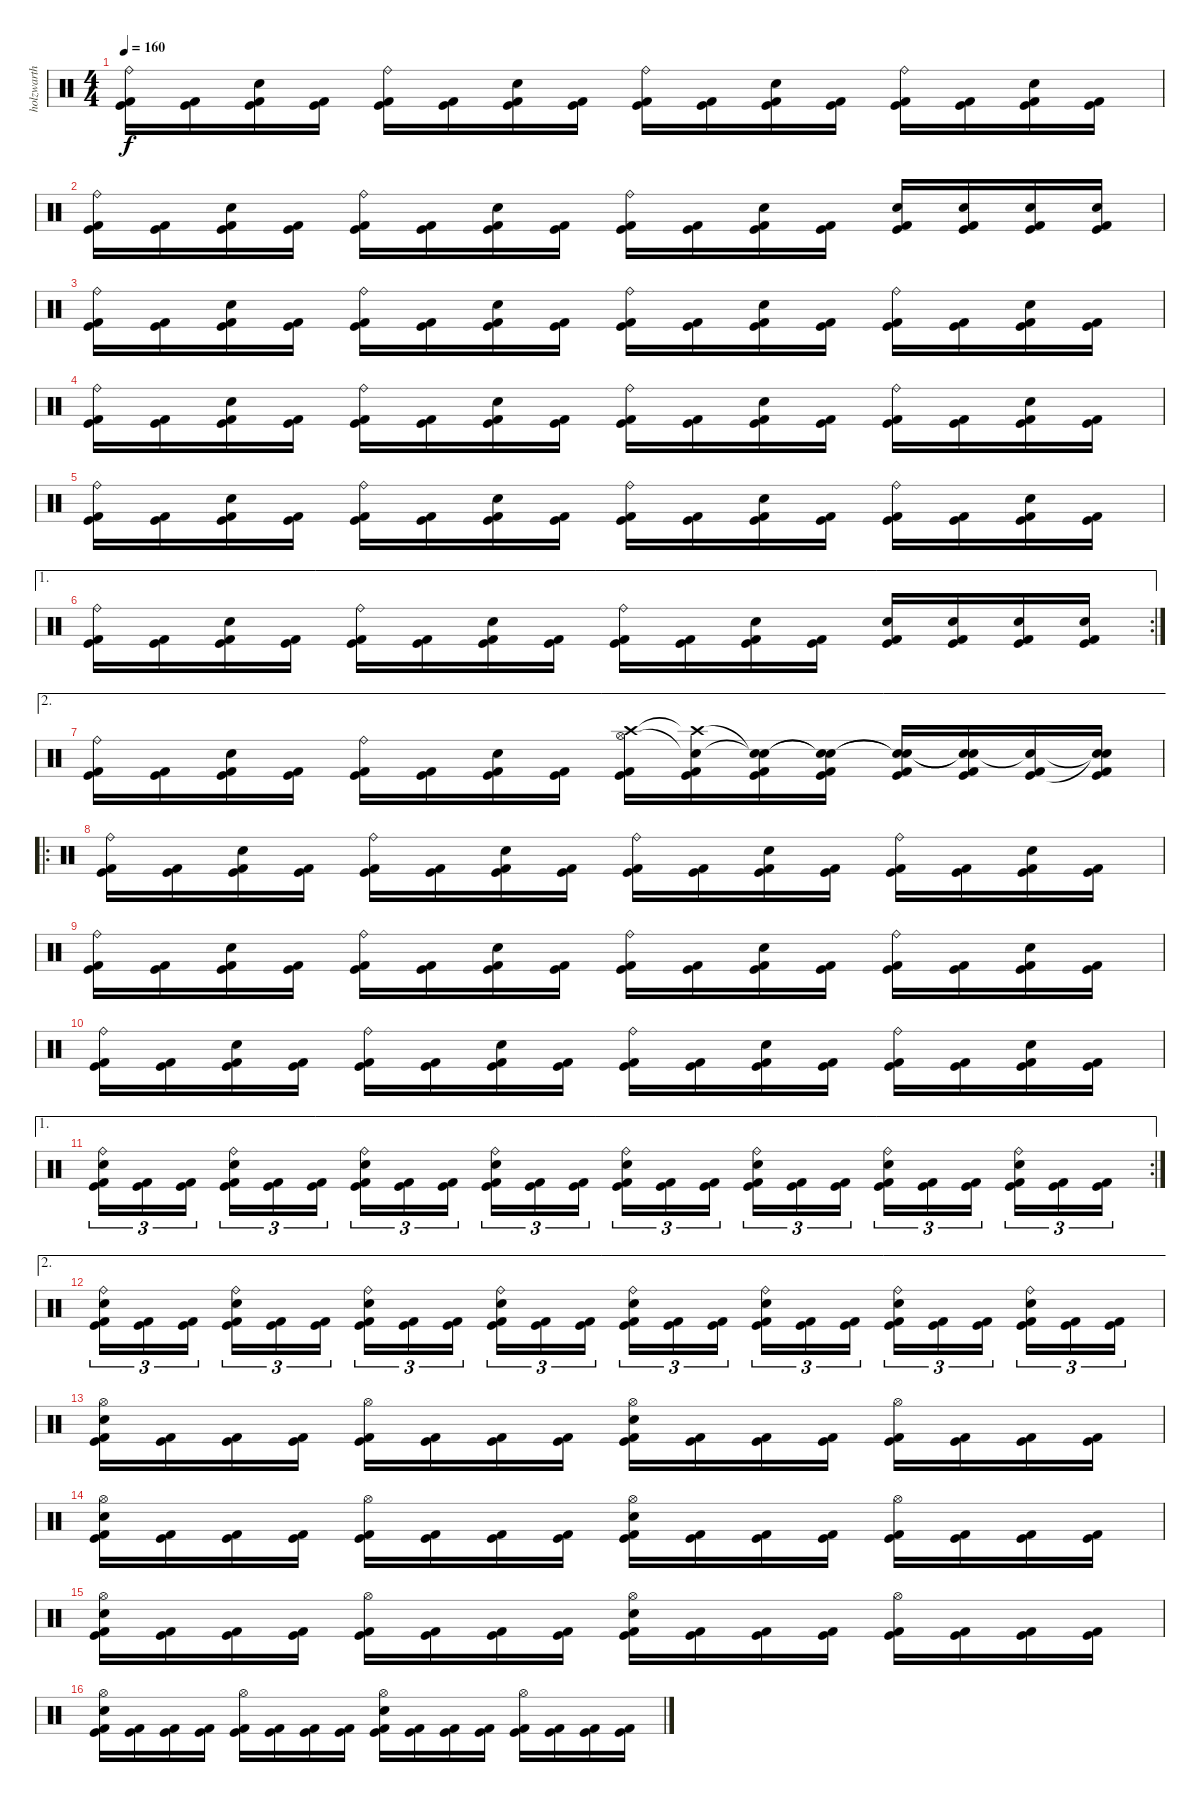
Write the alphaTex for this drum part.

\track ("holzwarth (leo)" "holzwarth ") {instrument percussion}
\staff {score}
\articulation defaults
\ts (4 4)
\tempo 160
\clef neutral
\ks c
("Ride (bell)" "Kick (hit)" "Kick (hit) 2").16{dy f} ("Kick (hit)" "Kick (hit) 2").16 ("Snare (hit) 2" "Kick (hit)" "Kick (hit) 2").16 ("Kick (hit)" "Kick (hit) 2").16 ("Ride (bell)" "Kick (hit)" "Kick (hit) 2").16 ("Kick (hit)" "Kick (hit) 2").16 ("Snare (hit) 2" "Kick (hit)" "Kick (hit) 2").16 ("Kick (hit)" "Kick (hit) 2").16 ("Ride (bell)" "Kick (hit)" "Kick (hit) 2").16 ("Kick (hit)" "Kick (hit) 2").16 ("Snare (hit) 2" "Kick (hit)" "Kick (hit) 2").16 ("Kick (hit)" "Kick (hit) 2").16 ("Ride (bell)" "Kick (hit)" "Kick (hit) 2").16 ("Kick (hit)" "Kick (hit) 2").16 ("Snare (hit) 2" "Kick (hit)" "Kick (hit) 2").16 ("Kick (hit)" "Kick (hit) 2").16 |
("Ride (bell)" "Kick (hit)" "Kick (hit) 2").16 ("Kick (hit)" "Kick (hit) 2").16 ("Snare (hit) 2" "Kick (hit)" "Kick (hit) 2").16 ("Kick (hit)" "Kick (hit) 2").16 ("Ride (bell)" "Kick (hit)" "Kick (hit) 2").16 ("Kick (hit)" "Kick (hit) 2").16 ("Snare (hit) 2" "Kick (hit)" "Kick (hit) 2").16 ("Kick (hit)" "Kick (hit) 2").16 ("Ride (bell)" "Kick (hit)" "Kick (hit) 2").16 ("Kick (hit)" "Kick (hit) 2").16 ("Snare (hit) 2" "Kick (hit)" "Kick (hit) 2").16 ("Kick (hit)" "Kick (hit) 2").16 ("Snare (hit) 2" "Kick (hit)" "Kick (hit) 2").16 ("Snare (hit) 2" "Kick (hit)" "Kick (hit) 2").16 ("Snare (hit) 2" "Kick (hit)" "Kick (hit) 2").16 ("Snare (hit) 2" "Kick (hit)" "Kick (hit) 2").16 |
("Ride (bell)" "Kick (hit)" "Kick (hit) 2").16 ("Kick (hit)" "Kick (hit) 2").16 ("Snare (hit) 2" "Kick (hit)" "Kick (hit) 2").16 ("Kick (hit)" "Kick (hit) 2").16 ("Ride (bell)" "Kick (hit)" "Kick (hit) 2").16 ("Kick (hit)" "Kick (hit) 2").16 ("Snare (hit) 2" "Kick (hit)" "Kick (hit) 2").16 ("Kick (hit)" "Kick (hit) 2").16 ("Ride (bell)" "Kick (hit)" "Kick (hit) 2").16 ("Kick (hit)" "Kick (hit) 2").16 ("Snare (hit) 2" "Kick (hit)" "Kick (hit) 2").16 ("Kick (hit)" "Kick (hit) 2").16 ("Ride (bell)" "Kick (hit)" "Kick (hit) 2").16 ("Kick (hit)" "Kick (hit) 2").16 ("Snare (hit) 2" "Kick (hit)" "Kick (hit) 2").16 ("Kick (hit)" "Kick (hit) 2").16 |
("Ride (bell)" "Kick (hit)" "Kick (hit) 2").16 ("Kick (hit)" "Kick (hit) 2").16 ("Snare (hit) 2" "Kick (hit)" "Kick (hit) 2").16 ("Kick (hit)" "Kick (hit) 2").16 ("Ride (bell)" "Kick (hit)" "Kick (hit) 2").16 ("Kick (hit)" "Kick (hit) 2").16 ("Snare (hit) 2" "Kick (hit)" "Kick (hit) 2").16 ("Kick (hit)" "Kick (hit) 2").16 ("Ride (bell)" "Kick (hit)" "Kick (hit) 2").16 ("Kick (hit)" "Kick (hit) 2").16 ("Snare (hit) 2" "Kick (hit)" "Kick (hit) 2").16 ("Kick (hit)" "Kick (hit) 2").16 ("Ride (bell)" "Kick (hit)" "Kick (hit) 2").16 ("Kick (hit)" "Kick (hit) 2").16 ("Snare (hit) 2" "Kick (hit)" "Kick (hit) 2").16 ("Kick (hit)" "Kick (hit) 2").16 |
("Ride (bell)" "Kick (hit)" "Kick (hit) 2").16 ("Kick (hit)" "Kick (hit) 2").16 ("Snare (hit) 2" "Kick (hit)" "Kick (hit) 2").16 ("Kick (hit)" "Kick (hit) 2").16 ("Ride (bell)" "Kick (hit)" "Kick (hit) 2").16 ("Kick (hit)" "Kick (hit) 2").16 ("Snare (hit) 2" "Kick (hit)" "Kick (hit) 2").16 ("Kick (hit)" "Kick (hit) 2").16 ("Ride (bell)" "Kick (hit)" "Kick (hit) 2").16 ("Kick (hit)" "Kick (hit) 2").16 ("Snare (hit) 2" "Kick (hit)" "Kick (hit) 2").16 ("Kick (hit)" "Kick (hit) 2").16 ("Ride (bell)" "Kick (hit)" "Kick (hit) 2").16 ("Kick (hit)" "Kick (hit) 2").16 ("Snare (hit) 2" "Kick (hit)" "Kick (hit) 2").16 ("Kick (hit)" "Kick (hit) 2").16 |
\ae 1
\rc 2
("Ride (bell)" "Kick (hit)" "Kick (hit) 2").16 ("Kick (hit)" "Kick (hit) 2").16 ("Snare (hit) 2" "Kick (hit)" "Kick (hit) 2").16 ("Kick (hit)" "Kick (hit) 2").16 ("Ride (bell)" "Kick (hit)" "Kick (hit) 2").16 ("Kick (hit)" "Kick (hit) 2").16 ("Snare (hit) 2" "Kick (hit)" "Kick (hit) 2").16 ("Kick (hit)" "Kick (hit) 2").16 ("Ride (bell)" "Kick (hit)" "Kick (hit) 2").16 ("Kick (hit)" "Kick (hit) 2").16 ("Snare (hit) 2" "Kick (hit)" "Kick (hit) 2").16 ("Kick (hit)" "Kick (hit) 2").16 ("Snare (hit) 2" "Kick (hit)" "Kick (hit) 2").16 ("Snare (hit) 2" "Kick (hit)" "Kick (hit) 2").16 ("Snare (hit) 2" "Kick (hit)" "Kick (hit) 2").16 ("Snare (hit) 2" "Kick (hit)" "Kick (hit) 2").16 |
\ae 2
("Ride (bell)" "Kick (hit)" "Kick (hit) 2").16 ("Kick (hit)" "Kick (hit) 2").16 ("Snare (hit) 2" "Kick (hit)" "Kick (hit) 2").16 ("Kick (hit)" "Kick (hit) 2").16 ("Ride (bell)" "Kick (hit)" "Kick (hit) 2").16 ("Kick (hit)" "Kick (hit) 2").16 ("Snare (hit) 2" "Kick (hit)" "Kick (hit) 2").16 ("Kick (hit)" "Kick (hit) 2").16 ("Hi-Hat (open)" "Crash high (hit)" "Kick (hit)" "Kick (hit) 2").16 ("Snare (hit)"{t} "Crash high (hit)"{t} "Kick (hit)" "Kick (hit) 2").16 ("Snare (hit)"{t} "Snare (hit) 2"{t} "Kick (hit)" "Kick (hit) 2").16 ("Snare (hit)"{t} "Snare (hit)"{t} "Kick (hit)" "Kick (hit) 2").16 ("Snare (hit)"{t} "Snare (hit) 2"{t} "Kick (hit)" "Kick (hit) 2").16 ("Snare (hit)"{t} "Snare (hit) 2"{t} "Kick (hit)" "Kick (hit) 2").16 ("Snare (hit) 2"{t} "Kick (hit)" "Kick (hit) 2").16 ("Snare (hit)"{t} "Snare (hit) 2"{t} "Kick (hit)" "Kick (hit) 2").16 |
\ro
("Ride (bell)" "Kick (hit)" "Kick (hit) 2").16 ("Kick (hit)" "Kick (hit) 2").16 ("Snare (hit) 2" "Kick (hit)" "Kick (hit) 2").16 ("Kick (hit)" "Kick (hit) 2").16 ("Ride (bell)" "Kick (hit)" "Kick (hit) 2").16 ("Kick (hit)" "Kick (hit) 2").16 ("Snare (hit) 2" "Kick (hit)" "Kick (hit) 2").16 ("Kick (hit)" "Kick (hit) 2").16 ("Ride (bell)" "Kick (hit)" "Kick (hit) 2").16 ("Kick (hit)" "Kick (hit) 2").16 ("Snare (hit) 2" "Kick (hit)" "Kick (hit) 2").16 ("Kick (hit)" "Kick (hit) 2").16 ("Ride (bell)" "Kick (hit)" "Kick (hit) 2").16 ("Kick (hit)" "Kick (hit) 2").16 ("Snare (hit) 2" "Kick (hit)" "Kick (hit) 2").16 ("Kick (hit)" "Kick (hit) 2").16 |
("Ride (bell)" "Kick (hit)" "Kick (hit) 2").16 ("Kick (hit)" "Kick (hit) 2").16 ("Snare (hit) 2" "Kick (hit)" "Kick (hit) 2").16 ("Kick (hit)" "Kick (hit) 2").16 ("Ride (bell)" "Kick (hit)" "Kick (hit) 2").16 ("Kick (hit)" "Kick (hit) 2").16 ("Snare (hit) 2" "Kick (hit)" "Kick (hit) 2").16 ("Kick (hit)" "Kick (hit) 2").16 ("Ride (bell)" "Kick (hit)" "Kick (hit) 2").16 ("Kick (hit)" "Kick (hit) 2").16 ("Snare (hit) 2" "Kick (hit)" "Kick (hit) 2").16 ("Kick (hit)" "Kick (hit) 2").16 ("Ride (bell)" "Kick (hit)" "Kick (hit) 2").16 ("Kick (hit)" "Kick (hit) 2").16 ("Snare (hit) 2" "Kick (hit)" "Kick (hit) 2").16 ("Kick (hit)" "Kick (hit) 2").16 |
("Ride (bell)" "Kick (hit)" "Kick (hit) 2").16 ("Kick (hit)" "Kick (hit) 2").16 ("Snare (hit) 2" "Kick (hit)" "Kick (hit) 2").16 ("Kick (hit)" "Kick (hit) 2").16 ("Ride (bell)" "Kick (hit)" "Kick (hit) 2").16 ("Kick (hit)" "Kick (hit) 2").16 ("Snare (hit) 2" "Kick (hit)" "Kick (hit) 2").16 ("Kick (hit)" "Kick (hit) 2").16 ("Ride (bell)" "Kick (hit)" "Kick (hit) 2").16 ("Kick (hit)" "Kick (hit) 2").16 ("Snare (hit) 2" "Kick (hit)" "Kick (hit) 2").16 ("Kick (hit)" "Kick (hit) 2").16 ("Ride (bell)" "Kick (hit)" "Kick (hit) 2").16 ("Kick (hit)" "Kick (hit) 2").16 ("Snare (hit) 2" "Kick (hit)" "Kick (hit) 2").16 ("Kick (hit)" "Kick (hit) 2").16 |
\ae 1
\rc 2
("Ride (bell)" "Snare (hit) 2" "Kick (hit)" "Kick (hit) 2").16{tu (3 2)} ("Kick (hit)" "Kick (hit) 2").16{tu (3 2)} ("Kick (hit)" "Kick (hit) 2").16{tu (3 2)} ("Ride (bell)" "Snare (hit) 2" "Kick (hit)" "Kick (hit) 2").16{tu (3 2)} ("Kick (hit)" "Kick (hit) 2").16{tu (3 2)} ("Kick (hit)" "Kick (hit) 2").16{tu (3 2)} ("Ride (bell)" "Snare (hit) 2" "Kick (hit)" "Kick (hit) 2").16{tu (3 2)} ("Kick (hit)" "Kick (hit) 2").16{tu (3 2)} ("Kick (hit)" "Kick (hit) 2").16{tu (3 2)} ("Ride (bell)" "Snare (hit) 2" "Kick (hit)" "Kick (hit) 2").16{tu (3 2)} ("Kick (hit)" "Kick (hit) 2").16{tu (3 2)} ("Kick (hit)" "Kick (hit) 2").16{tu (3 2)} ("Ride (bell)" "Snare (hit) 2" "Kick (hit)" "Kick (hit) 2").16{tu (3 2)} ("Kick (hit)" "Kick (hit) 2").16{tu (3 2)} ("Kick (hit)" "Kick (hit) 2").16{tu (3 2)} ("Ride (bell)" "Snare (hit) 2" "Kick (hit)" "Kick (hit) 2").16{tu (3 2)} ("Kick (hit)" "Kick (hit) 2").16{tu (3 2)} ("Kick (hit)" "Kick (hit) 2").16{tu (3 2)} ("Ride (bell)" "Snare (hit) 2" "Kick (hit)" "Kick (hit) 2").16{tu (3 2)} ("Kick (hit)" "Kick (hit) 2").16{tu (3 2)} ("Kick (hit)" "Kick (hit) 2").16{tu (3 2)} ("Ride (bell)" "Snare (hit) 2" "Kick (hit)" "Kick (hit) 2").16{tu (3 2)} ("Kick (hit)" "Kick (hit) 2").16{tu (3 2)} ("Kick (hit)" "Kick (hit) 2").16{tu (3 2)} |
\ae 2
("Ride (bell)" "Snare (hit) 2" "Kick (hit)" "Kick (hit) 2").16{tu (3 2)} ("Kick (hit)" "Kick (hit) 2").16{tu (3 2)} ("Kick (hit)" "Kick (hit) 2").16{tu (3 2)} ("Ride (bell)" "Snare (hit) 2" "Kick (hit)" "Kick (hit) 2").16{tu (3 2)} ("Kick (hit)" "Kick (hit) 2").16{tu (3 2)} ("Kick (hit)" "Kick (hit) 2").16{tu (3 2)} ("Ride (bell)" "Snare (hit) 2" "Kick (hit)" "Kick (hit) 2").16{tu (3 2)} ("Kick (hit)" "Kick (hit) 2").16{tu (3 2)} ("Kick (hit)" "Kick (hit) 2").16{tu (3 2)} ("Ride (bell)" "Snare (hit) 2" "Kick (hit)" "Kick (hit) 2").16{tu (3 2)} ("Kick (hit)" "Kick (hit) 2").16{tu (3 2)} ("Kick (hit)" "Kick (hit) 2").16{tu (3 2)} ("Ride (bell)" "Snare (hit) 2" "Kick (hit)" "Kick (hit) 2").16{tu (3 2)} ("Kick (hit)" "Kick (hit) 2").16{tu (3 2)} ("Kick (hit)" "Kick (hit) 2").16{tu (3 2)} ("Ride (bell)" "Snare (hit) 2" "Kick (hit)" "Kick (hit) 2").16{tu (3 2)} ("Kick (hit)" "Kick (hit) 2").16{tu (3 2)} ("Kick (hit)" "Kick (hit) 2").16{tu (3 2)} ("Ride (bell)" "Snare (hit) 2" "Kick (hit)" "Kick (hit) 2").16{tu (3 2)} ("Kick (hit)" "Kick (hit) 2").16{tu (3 2)} ("Kick (hit)" "Kick (hit) 2").16{tu (3 2)} ("Ride (bell)" "Snare (hit) 2" "Kick (hit)" "Kick (hit) 2").16{tu (3 2)} ("Kick (hit)" "Kick (hit) 2").16{tu (3 2)} ("Kick (hit)" "Kick (hit) 2").16{tu (3 2)} |
("Hi-Hat (open)" "Snare (hit) 2" "Kick (hit)" "Kick (hit) 2").16 ("Kick (hit)" "Kick (hit) 2").16 ("Kick (hit)" "Kick (hit) 2").16 ("Kick (hit)" "Kick (hit) 2").16 ("Hi-Hat (open)" "Kick (hit)" "Kick (hit) 2").16 ("Kick (hit)" "Kick (hit) 2").16 ("Kick (hit)" "Kick (hit) 2").16 ("Kick (hit)" "Kick (hit) 2").16 ("Hi-Hat (open)" "Snare (hit) 2" "Kick (hit)" "Kick (hit) 2").16 ("Kick (hit)" "Kick (hit) 2").16 ("Kick (hit)" "Kick (hit) 2").16 ("Kick (hit)" "Kick (hit) 2").16 ("Hi-Hat (open)" "Kick (hit)" "Kick (hit) 2").16 ("Kick (hit)" "Kick (hit) 2").16 ("Kick (hit)" "Kick (hit) 2").16 ("Kick (hit)" "Kick (hit) 2").16 |
("Hi-Hat (open)" "Snare (hit) 2" "Kick (hit)" "Kick (hit) 2").16 ("Kick (hit)" "Kick (hit) 2").16 ("Kick (hit)" "Kick (hit) 2").16 ("Kick (hit)" "Kick (hit) 2").16 ("Hi-Hat (open)" "Kick (hit)" "Kick (hit) 2").16 ("Kick (hit)" "Kick (hit) 2").16 ("Kick (hit)" "Kick (hit) 2").16 ("Kick (hit)" "Kick (hit) 2").16 ("Hi-Hat (open)" "Snare (hit) 2" "Kick (hit)" "Kick (hit) 2").16 ("Kick (hit)" "Kick (hit) 2").16 ("Kick (hit)" "Kick (hit) 2").16 ("Kick (hit)" "Kick (hit) 2").16 ("Hi-Hat (open)" "Kick (hit)" "Kick (hit) 2").16 ("Kick (hit)" "Kick (hit) 2").16 ("Kick (hit)" "Kick (hit) 2").16 ("Kick (hit)" "Kick (hit) 2").16 |
("Hi-Hat (open)" "Snare (hit) 2" "Kick (hit)" "Kick (hit) 2").16 ("Kick (hit)" "Kick (hit) 2").16 ("Kick (hit)" "Kick (hit) 2").16 ("Kick (hit)" "Kick (hit) 2").16 ("Hi-Hat (open)" "Kick (hit)" "Kick (hit) 2").16 ("Kick (hit)" "Kick (hit) 2").16 ("Kick (hit)" "Kick (hit) 2").16 ("Kick (hit)" "Kick (hit) 2").16 ("Hi-Hat (open)" "Snare (hit) 2" "Kick (hit)" "Kick (hit) 2").16 ("Kick (hit)" "Kick (hit) 2").16 ("Kick (hit)" "Kick (hit) 2").16 ("Kick (hit)" "Kick (hit) 2").16 ("Hi-Hat (open)" "Kick (hit)" "Kick (hit) 2").16 ("Kick (hit)" "Kick (hit) 2").16 ("Kick (hit)" "Kick (hit) 2").16 ("Kick (hit)" "Kick (hit) 2").16 |
("Hi-Hat (open)" "Snare (hit) 2" "Kick (hit)" "Kick (hit) 2").16 ("Kick (hit)" "Kick (hit) 2").16 ("Kick (hit)" "Kick (hit) 2").16 ("Kick (hit)" "Kick (hit) 2").16 ("Hi-Hat (open)" "Kick (hit)" "Kick (hit) 2").16 ("Kick (hit)" "Kick (hit) 2").16 ("Kick (hit)" "Kick (hit) 2").16 ("Kick (hit)" "Kick (hit) 2").16 ("Hi-Hat (open)" "Snare (hit) 2" "Kick (hit)" "Kick (hit) 2").16 ("Kick (hit)" "Kick (hit) 2").16 ("Kick (hit)" "Kick (hit) 2").16 ("Kick (hit)" "Kick (hit) 2").16 ("Hi-Hat (open)" "Kick (hit)" "Kick (hit) 2").16 ("Kick (hit)" "Kick (hit) 2").16 ("Kick (hit)" "Kick (hit) 2").16 ("Kick (hit)" "Kick (hit) 2").16
